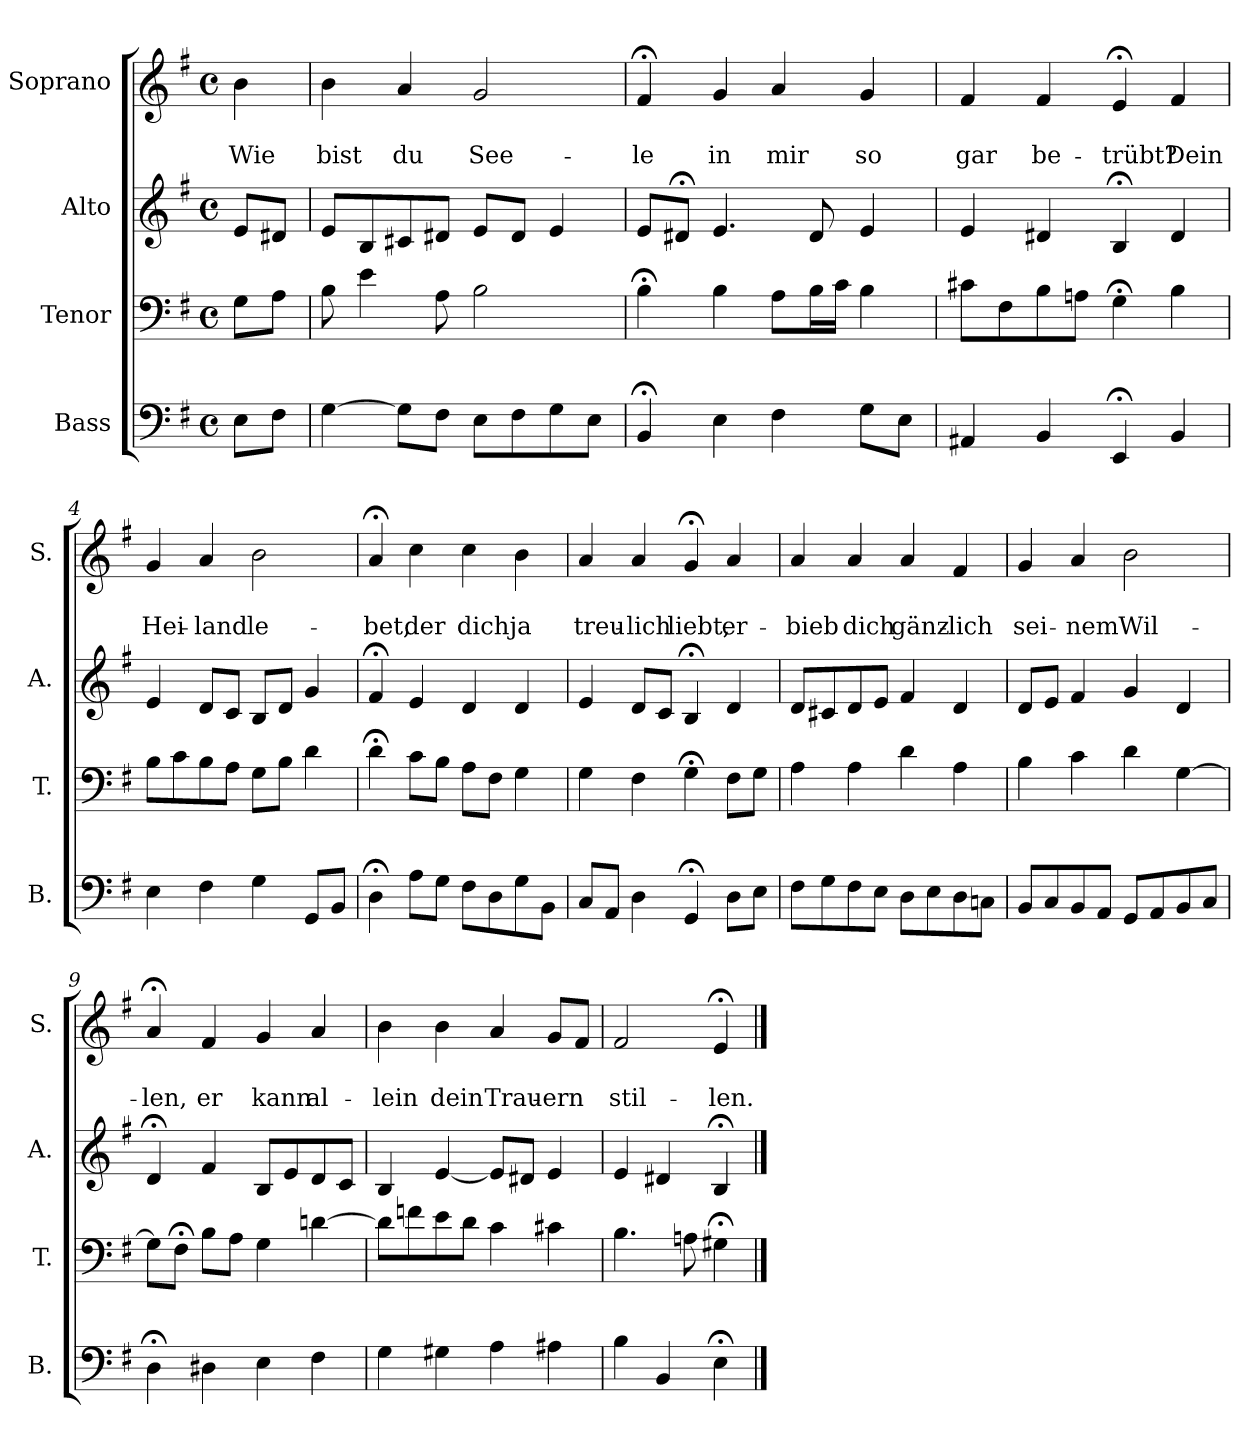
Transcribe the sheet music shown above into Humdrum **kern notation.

**kern	**kern	**kern	**kern	**text	**text
*part4	*part3	*part2	*part1	*part1	*part1
*staff4	*staff3	*staff2	*staff1	*staff1	*staff1
*I"Bass	*I"Tenor	*I"Alto	*I"Soprano	*	*
*I'B.	*I'T.	*I'A.	*I'S.	*	*
*clefF4	*clefF4	*clefG2	*clefG2	*	*
*k[f#]	*k[f#]	*k[f#]	*k[f#]	*	*
*G:	*G:	*G:	*e:	*	*
*M4/4	*M4/4	*M4/4	*M4/4	*	*
*met(c)	*met(c)	*met(c)	*met(c)	*	*
=	=	=	=	=	=
8E\L	8G\L	8e/L	4b\	.	Wie
8F#\J	8A\J	8d#X/J	.	.	.
=1	=1	=1	=1	=1	=1
[4G\	8B\	8e/L	4b\	.	bist
.	4e\	8B/	.	.	.
8G\L]	.	8c#X/	4a/	.	du
8F#\J	8A\	8d#X/J	.	.	.
8E\L	2B\	8e/L	2g/	.	See-
8F#\	.	8d#/J	.	.	.
8G\	.	4e/	.	.	.
8E\J	.	.	.	.	.
=2	=2	=2	=2	=2	=2
4BB;</	4B;<\	8e/L	4f#;</	.	-le
.	.	8d#X;</J	.	.	.
4E\	4B\	4.e/	4g/	.	in
4F#\	8A\L	.	4a/	.	mir
.	16B\L	8d#/	.	.	.
.	16c\JJ	.	.	.	.
8G\L	4B\	4e/	4g/	.	so
8E\J	.	.	.	.	.
=3	=3	=3	=3	=3	=3
4AA#X/	8c#X\L	4e/	4f#/	.	gar
.	8F#\	.	.	.	.
4BB/	8B\	4d#X/	4f#/	.	be-
.	8An\J	.	.	.	.
4EE;</	4G;<\	4B;</	4e;</	.	-trübt?
4BB/	4B\	4d#/	4f#/	.	Dein
=4	=4	=4	=4	=4	=4
4E\	8B\L	4e/	4g/	.	Hei-
.	8c\	.	.	.	.
4F#\	8B\	8d/L	4a/	.	-land
.	8A\J	8c/J	.	.	.
4G\	8G\L	8B/L	2b\	.	le-
.	8B\J	8d/J	.	.	.
8GG/L	4d\	4g/	.	.	.
8BB/J	.	.	.	.	.
=5	=5	=5	=5	=5	=5
4D;<\	4d;<\	4f#;</	4a;</	.	-bet,
8A\L	8c\L	4e/	4cc\	.	der
8G\J	8B\J	.	.	.	.
8F#\L	8A\L	4d/	4cc\	.	dich
8D\	8F#\J	.	.	.	.
8G\	4G\	4d/	4b\	.	ja
8BB\J	.	.	.	.	.
!!LO:LB:g=z
=6	=6	=6	=6	=6	=6
8C/L	4G\	4e/	4a/	.	treu-
8AA/J	.	.	.	.	.
4D\	4F#\	8d/L	4a/	.	-lich
.	.	8c/J	.	.	.
4GG;</	4G;<\	4B;</	4g;</	.	liebt,
8D\L	8F#\L	4d/	4a/	.	er-
8E\J	8G\J	.	.	.	.
=7	=7	=7	=7	=7	=7
8F#\L	4A\	8d/L	4a/	.	-bieb
8G\	.	8c#X/	.	.	.
8F#\	4A\	8d/	4a/	.	dich
8E\J	.	8e/J	.	.	.
8D\L	4d\	4f#/	4a/	.	gänz-
8E\	.	.	.	.	.
8D\	4A\	4d/	4f#/	.	-lich
8Cn\J	.	.	.	.	.
=8	=8	=8	=8	=8	=8
8BB/L	4B\	8d/L	4g/	.	sei-
8C/	.	8e/J	.	.	.
8BB/	4c\	4f#/	4a/	.	-nem
8AA/J	.	.	.	.	.
8GG/L	4d\	4g/	2b\	.	Wil-
8AA/	.	.	.	.	.
8BB/	[4G\	4d/	.	.	.
8C/J	.	.	.	.	.
=9	=9	=9	=9	=9	=9
4D;<\	8G\L]	4d;</	4a;</	.	-len,
.	8F#;<\J	.	.	.	.
4D#X\	8B\L	4f#/	4f#/	.	er
.	8A\J	.	.	.	.
4E\	4G\	8B/L	4g/	.	kann
.	.	8e/	.	.	.
4F#\	[4dn\	8d/	4a/	.	al-
.	.	8c/J	.	.	.
=10	=10	=10	=10	=10	=10
4G\	8d\L]	4B/	4b\	.	-lein
.	8fn\	.	.	.	.
4G#X\	8e\	[4e/	4b\	.	dein
.	8d\J	.	.	.	.
4A\	4c\	8e/L]	4a/	.	Trau-
.	.	8d#X/J	.	.	.
4A#X\	4c#X\	4e/	8g/L	.	-ern
.	.	.	8f#/J	.	.
=11	=11	=11	=11	=11	=11
4B\	4.B\	4e/	2f#/	.	stil-
4BB/	.	4d#X/	.	.	.
.	8An\	.	.	.	.
4E;<\	4G#X;<\	4B;</	4e;</	.	-len.
==	==	==	==	==	==
*-	*-	*-	*-	*-	*-
